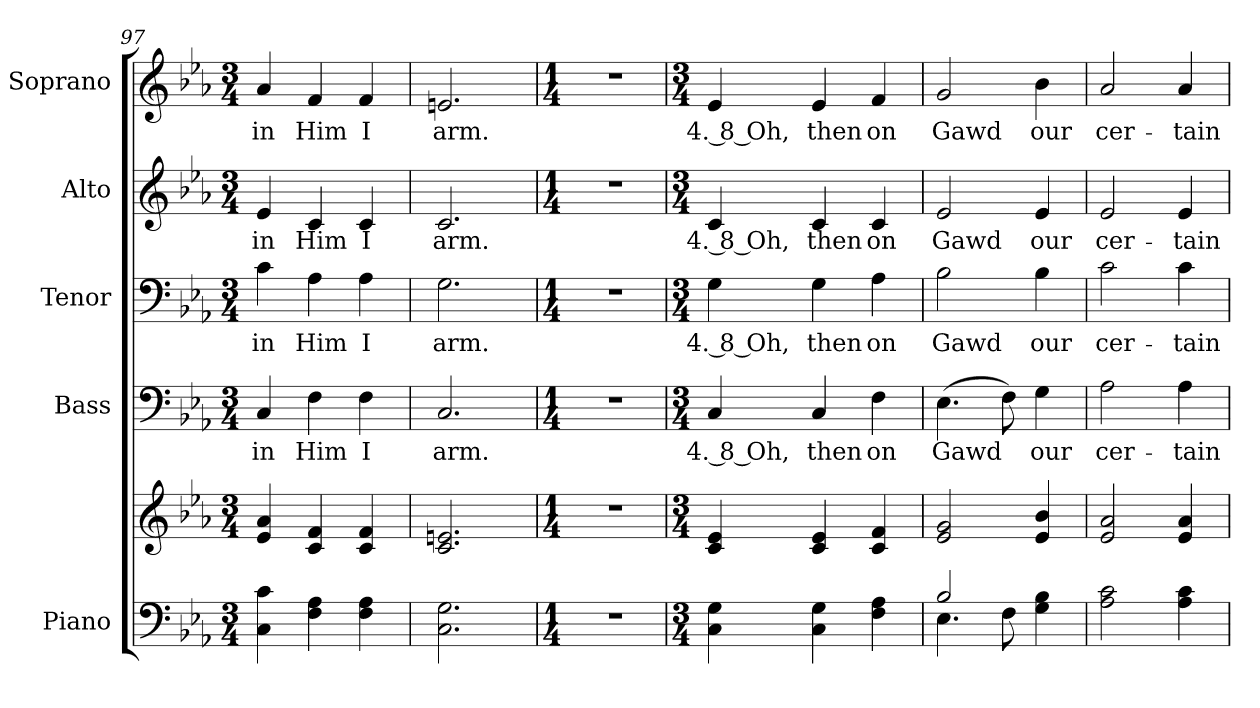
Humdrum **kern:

**kern	**kern	**kern	**text	**kern	**text	**kern	**text	**kern	**text
*part5	*part5	*part4	*part4	*part3	*part3	*part2	*part2	*part1	*part1
*staff6	*staff5	*staff4	*staff4	*staff3	*staff3	*staff2	*staff2	*staff1	*staff1
*I"Piano	*	*I"Bass	*	*I"Tenor	*	*I"Alto	*	*I"Soprano	*
*I'Pno.	*	*I'B.	*	*I'T.	*	*I'A.	*	*I'S.	*
!!LO:PB:g=z
*clefF4	*clefG2	*clefF4	*	*clefF4	*	*clefG2	*	*clefG2	*
*k[b-e-a-]	*k[b-e-a-]	*k[b-e-a-]	*	*k[b-e-a-]	*	*k[b-e-a-]	*	*k[b-e-a-]	*
*E-:	*E-:	*E-:	*	*E-:	*	*E-:	*	*E-:	*
*M3/4	*M3/4	*M3/4	*	*M3/4	*	*M3/4	*	*M3/4	*
=97	=97	=97	=97	=97	=97	=97	=97	=97	=97
!	!	!	!LO:LY:b:color=#000000	!	!	!	!	!	!
!	!	!	!	!	!LO:LY:b:color=#000000	!	!	!	!
!	!	!	!	!	!	!	!LO:LY:b:color=#000000	!	!
!	!	!	!	!	!	!	!	!	!LO:LY:b:color=#000000
4Ci\ 4ci	4e-i/ 4a-i	4Ci/	in	4ci\	in	4e-i/	in	4a-i/	in
!	!	!	!LO:LY:b:color=#000000	!	!	!	!	!	!
!	!	!	!	!	!LO:LY:b:color=#000000	!	!	!	!
!	!	!	!	!	!	!	!LO:LY:b:color=#000000	!	!
!	!	!	!	!	!	!	!	!	!LO:LY:b:color=#000000
4Fi\ 4A-i	4ci/ 4fi	4Fi\	Him	4A-i\	Him	4ci/	Him	4fi/	Him
!	!	!	!LO:LY:b:color=#000000	!	!	!	!	!	!
!	!	!	!	!	!LO:LY:b:color=#000000	!	!	!	!
!	!	!	!	!	!	!	!LO:LY:b:color=#000000	!	!
!	!	!	!	!	!	!	!	!	!LO:LY:b:color=#000000
4Fi\ 4A-i	4ci/ 4fi	4Fi\	I	4A-i\	I	4ci/	I	4fi/	I
=98	=98	=98	=98	=98	=98	=98	=98	=98	=98
!	!	!	!LO:LY:b:color=#000000	!	!	!	!	!	!
!	!	!	!	!	!LO:LY:b:color=#000000	!	!	!	!
!	!	!	!	!	!	!	!LO:LY:b:color=#000000	!	!
!	!	!	!	!	!	!	!	!	!LO:LY:b:color=#000000
2.Ci\ 2.Gi	2.ci/ 2.eni	2.Ci/	arm.	2.Gi\	arm.	2.ci/	arm.	2.eni/	arm.
=99	=99	=99	=99	=99	=99	=99	=99	=99	=99
*M1/4	*M1/4	*M1/4	*	*M1/4	*	*M1/4	*	*M1/4	*
!LO:N:vis=1	!LO:N:vis=1	!LO:N:vis=1	!	!LO:N:vis=1	!	!LO:N:vis=1	!	!LO:N:vis=1	!
4r	4r	4r	.	4r	.	4r	.	4r	.
=100	=100	=100	=100	=100	=100	=100	=100	=100	=100
*M3/4	*M3/4	*M3/4	*	*M3/4	*	*M3/4	*	*M3/4	*
!	!	!	!LO:LY:b:color=#000000	!	!	!	!	!	!
!	!	!	!	!	!LO:LY:b:color=#000000	!	!	!	!
!	!	!	!	!	!	!	!LO:LY:b:color=#000000	!	!
!	!	!	!	!	!	!	!	!	!LO:LY:b:color=#000000
4Ci\ 4Gi	4ci/ 4e-i	4Ci/	4. 8 Oh,	4Gi\	4. 8 Oh,	4ci/	4. 8 Oh,	4e-i/	4. 8 Oh,
!	!	!	!LO:LY:b:color=#000000	!	!	!	!	!	!
!	!	!	!	!	!LO:LY:b:color=#000000	!	!	!	!
!	!	!	!	!	!	!	!LO:LY:b:color=#000000	!	!
!	!	!	!	!	!	!	!	!	!LO:LY:b:color=#000000
4Ci\ 4Gi	4ci/ 4e-i	4Ci/	then	4Gi\	then	4ci/	then	4e-i/	then
!	!	!	!LO:LY:b:color=#000000	!	!	!	!	!	!
!	!	!	!	!	!LO:LY:b:color=#000000	!	!	!	!
!	!	!	!	!	!	!	!LO:LY:b:color=#000000	!	!
!	!	!	!	!	!	!	!	!	!LO:LY:b:color=#000000
4Fi\ 4A-i	4ci/ 4fi	4Fi\	on	4A-i\	on	4ci/	on	4fi/	on
=101	=101	=101	=101	=101	=101	=101	=101	=101	=101
*^	*	*	*	*	*	*	*	*	*
!	!	!	!	!LO:LY:b:color=#000000	!	!	!	!	!	!
!	!	!	!	!	!	!LO:LY:b:color=#000000	!	!	!	!
!	!	!	!	!	!	!	!	!LO:LY:b:color=#000000	!	!
!	!	!	!	!	!	!	!	!	!	!LO:LY:b:color=#000000
2B-i/	4.E-i\	2e-i/ 2gi	(4.E-i\	Gawd	2B-i\	Gawd	2e-i/	Gawd	2gi/	Gawd
.	8Fi\	.	8Fi\)	.	.	.	.	.	.	.
!	!	!	!	!LO:LY:b:color=#000000	!	!	!	!	!	!
!	!	!	!	!	!	!LO:LY:b:color=#000000	!	!	!	!
!	!	!	!	!	!	!	!	!LO:LY:b:color=#000000	!	!
!	!	!	!	!	!	!	!	!	!	!LO:LY:b:color=#000000
4Gi\ 4B-i	4ryy	4e-i/ 4b-i	4Gi\	our	4B-i\	our	4e-i/	our	4b-i\	our
*v	*v	*	*	*	*	*	*	*	*	*
=102	=102	=102	=102	=102	=102	=102	=102	=102	=102
*^	*	*	*	*	*	*	*	*	*
!	!	!	!	!LO:LY:b:color=#000000	!	!	!	!	!	!
*v	*v	*	*	*	*	*	*	*	*	*
*^	*	*	*	*	*	*	*	*	*
!	!	!	!	!	!	!LO:LY:b:color=#000000	!	!	!	!
*v	*v	*	*	*	*	*	*	*	*	*
*^	*	*	*	*	*	*	*	*	*
!	!	!	!	!	!	!	!	!LO:LY:b:color=#000000	!	!
*v	*v	*	*	*	*	*	*	*	*	*
*^	*	*	*	*	*	*	*	*	*
!	!	!	!	!	!	!	!	!	!	!LO:LY:b:color=#000000
*v	*v	*	*	*	*	*	*	*	*	*
2A-i\ 2ci	2e-i/ 2a-i	2A-i\	cer-	2ci\	cer-	2e-i/	cer-	2a-i/	cer-
!	!	!	!LO:LY:b:color=#000000	!	!	!	!	!	!
!	!	!	!	!	!LO:LY:b:color=#000000	!	!	!	!
!	!	!	!	!	!	!	!LO:LY:b:color=#000000	!	!
!	!	!	!	!	!	!	!	!	!LO:LY:b:color=#000000
4A-i\ 4ci	4e-i/ 4a-i	4A-i\	-tain	4ci\	-tain	4e-i/	-tain	4a-i/	-tain
=	=	=	=	=	=	=	=	=	=
*-	*-	*-	*-	*-	*-	*-	*-	*-	*-
